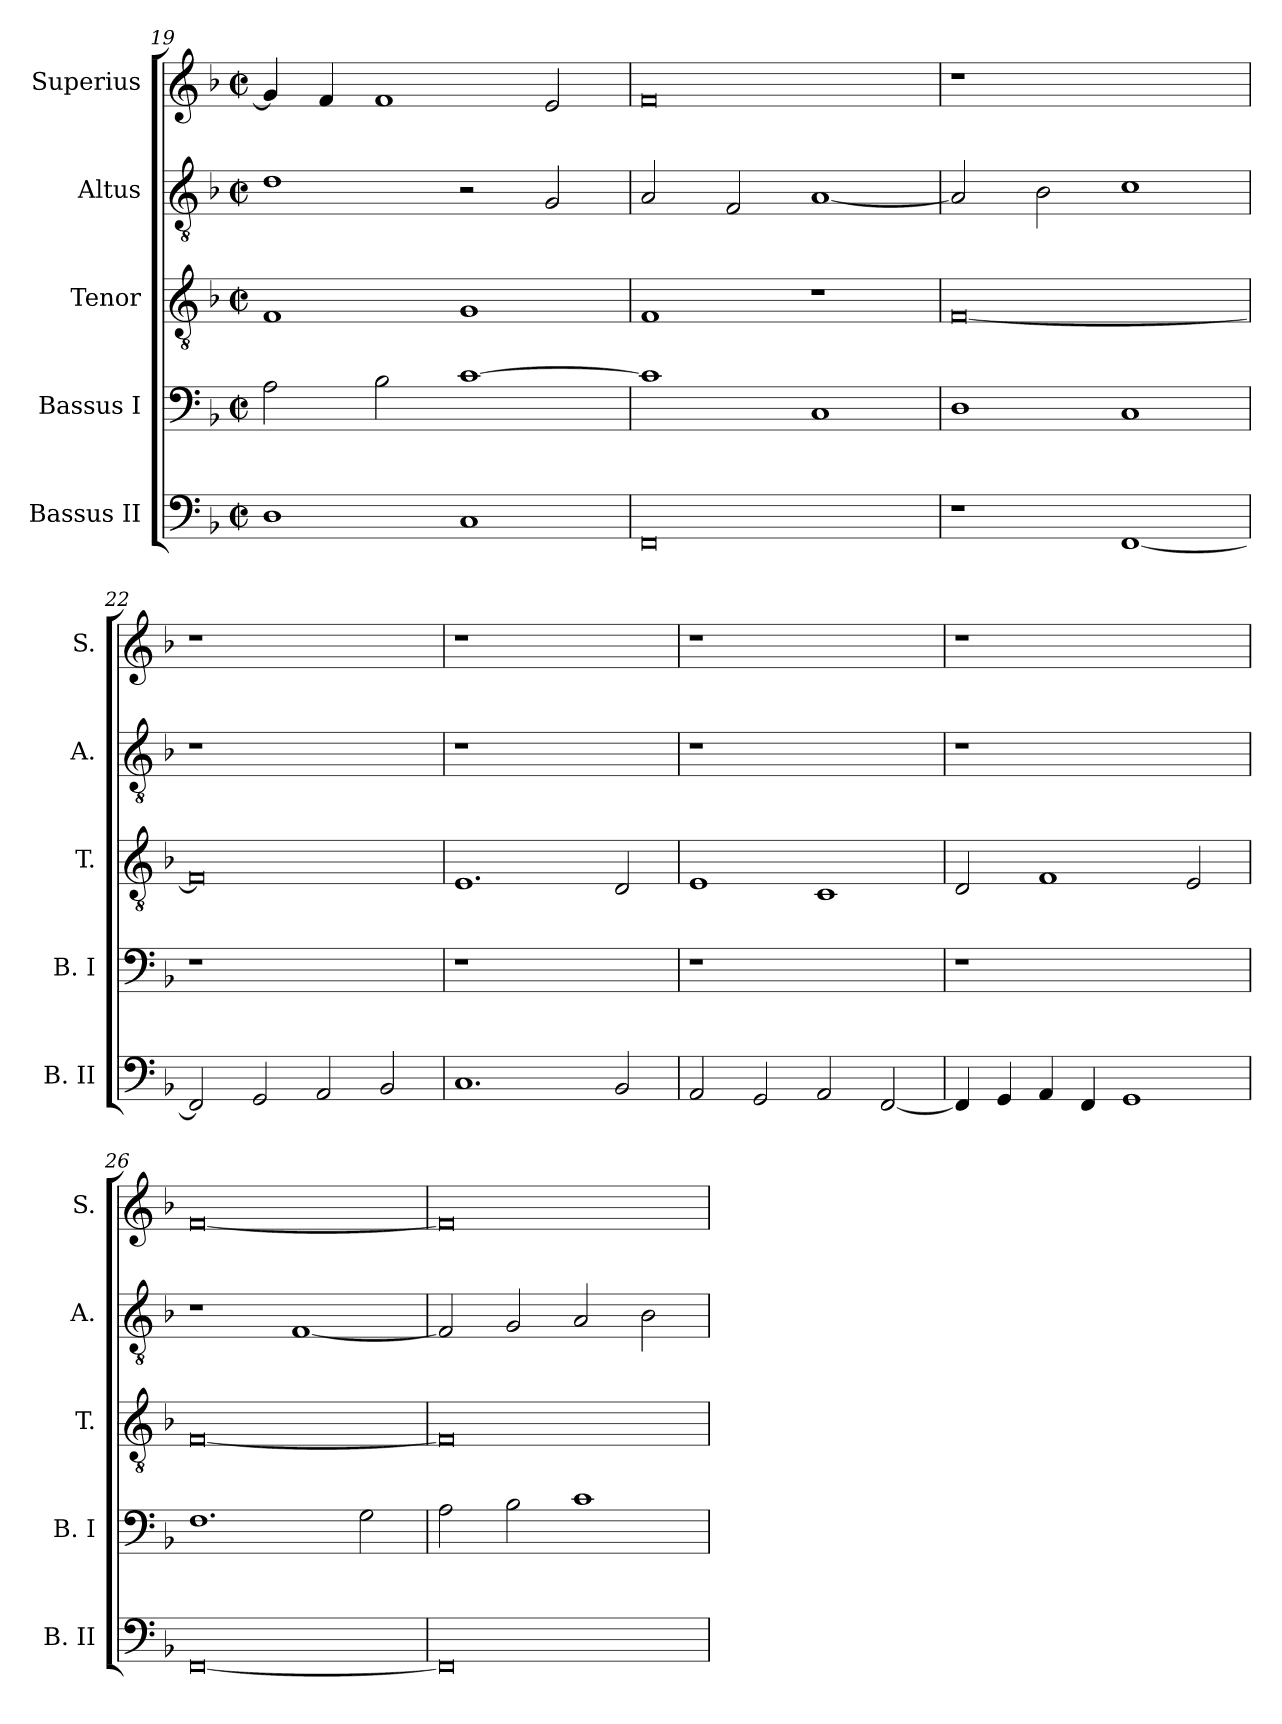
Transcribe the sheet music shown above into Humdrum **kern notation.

**kern	**kern	**kern	**kern	**kern
*part5	*part4	*part3	*part2	*part1
*staff5	*staff4	*staff3	*staff2	*staff1
*I"Bassus II	*I"Bassus I	*I"Tenor	*I"Altus	*I"Superius
*I'B. II	*I'B. I	*I'T.	*I'A.	*I'S.
*clefF4	*clefF4	*clefGv2	*clefGv2	*clefG2
*	*	*ITrd7c12	*ITrd7c12	*
*k[b-]	*k[b-]	*k[b-]	*k[b-]	*k[b-]
*F:	*F:	*F:	*F:	*F:
*M2/2	*M2/2	*M2/2	*M2/2	*M2/2
*met(c|)	*met(c|)	*met(c|)	*met(c|)	*met(c|)
=19	=19	=19	=19	=19
1Di	2Ai\	1FFi	1Di	4gi/]
.	.	.	.	4fi/
.	2B-i\	.	.	1fi
1Ci	[>1ci	1GGi	2r	.
.	.	.	2GGi/	2ei/
=20	=20	=20	=20	=20
0FFi	1ci]	1FFi	2AAi/	0fi
.	.	.	2FFi/	.
.	1Ci	1r	[<1AAi	.
!!LO:PB:g=z
=21	=21	=21	=21	=21
!	!	!	!	!LO:N:vis=1
1r	1Di	[<0FFi	2AAi/]	1r
.	.	.	2BB-i\	.
[<1FFi	1Ci	.	1Ci	1ryy
=22	=22	=22	=22	=22
!	!LO:N:vis=1	!	!LO:N:vis=1	!LO:N:vis=1
2FFi/]	1r	0FFi]	1r	1r
2GGi/	.	.	.	.
2AAi/	1ryy	.	1ryy	1ryy
2BB-i/	.	.	.	.
=23	=23	=23	=23	=23
!	!LO:N:vis=1	!	!LO:N:vis=1	!LO:N:vis=1
1.Ci	1r	1.EEi	1r	1r
.	1ryy	.	1ryy	1ryy
2BB-i/	.	2DDi/	.	.
=24	=24	=24	=24	=24
!	!LO:N:vis=1	!	!LO:N:vis=1	!LO:N:vis=1
2AAi/	1r	1EEi	1r	1r
2GGi/	.	.	.	.
2AAi/	1ryy	1CCi	1ryy	1ryy
[<2FFi/	.	.	.	.
=25	=25	=25	=25	=25
!	!LO:N:vis=1	!	!LO:N:vis=1	!LO:N:vis=1
4FFi/]	1r	2DDi/	1r	1r
4GGi/	.	.	.	.
4AAi/	.	1FFi	.	.
4FFi/	.	.	.	.
1GGi	1ryy	.	1ryy	1ryy
.	.	2EEi/	.	.
!!LO:LB:g=z
=26	=26	=26	=26	=26
[<0FFi	1.Fi	[<0FFi	1r	[<0fi
.	.	.	[<1FFi	.
.	2Gi\	.	.	.
=27	=27	=27	=27	=27
0FFi]	2Ai\	0FFi]	2FFi/]	0fi]
.	2B-i\	.	2GGi/	.
.	1ci	.	2AAi/	.
.	.	.	2BB-i\	.
=	=	=	=	=
*-	*-	*-	*-	*-
